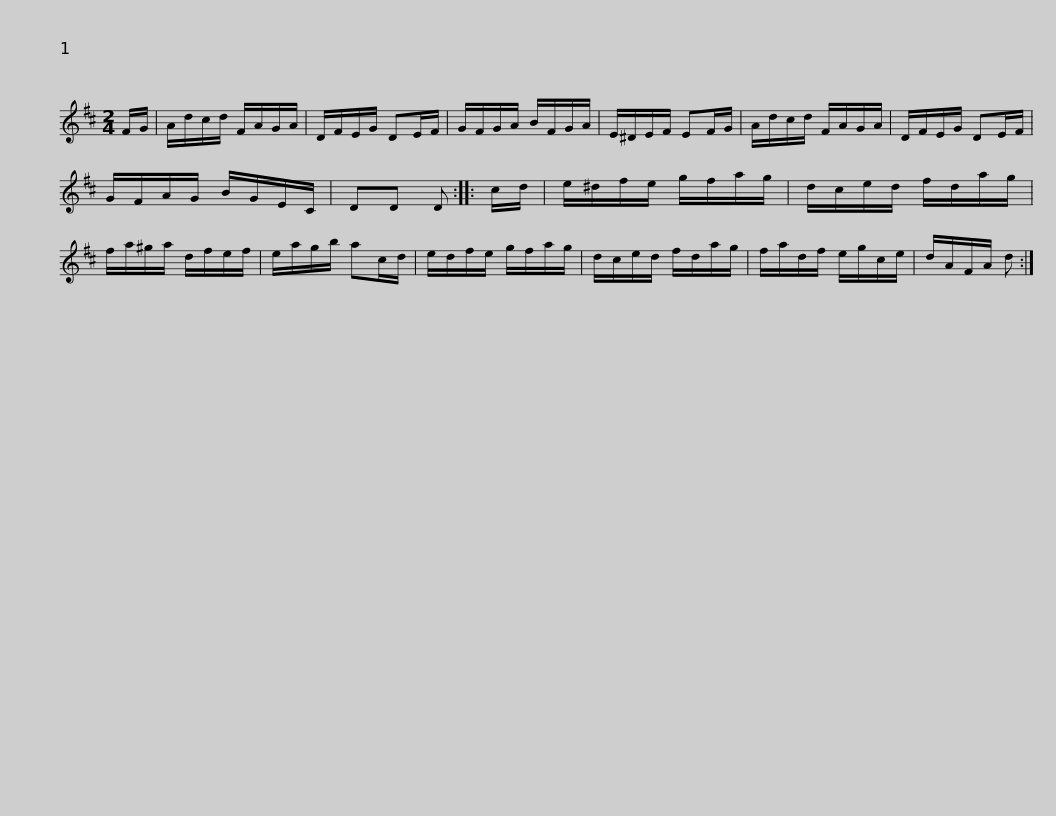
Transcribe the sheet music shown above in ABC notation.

X:1
L:1/8
M:2/4
I:linebreak $
K:D
V:1 treble
V:1
 F/G/ | A/d/c/d/ F/A/G/A/ | D/F/E/G/ DE/F/ | G/F/G/A/ B/F/G/A/ | E/^D/E/F/ EF/G/ | %5
 A/d/c/d/ F/A/G/A/ | D/F/E/G/ DE/F/ |$ G/F/A/G/ B/G/E/C/ | DD D :: c/d/ | %10
 e/^d/f/e/ g/f/a/g/ | d/c/e/d/ f/d/a/g/ | f/a/^g/a/ d/f/e/f/ | e/a/g/b/ ac/d/ |$ e/d/f/e/ g/f/a/g/ | %15
 d/c/e/d/ f/d/a/g/ | f/a/d/f/ e/g/c/e/ | d/A/F/A/ d :| %18
